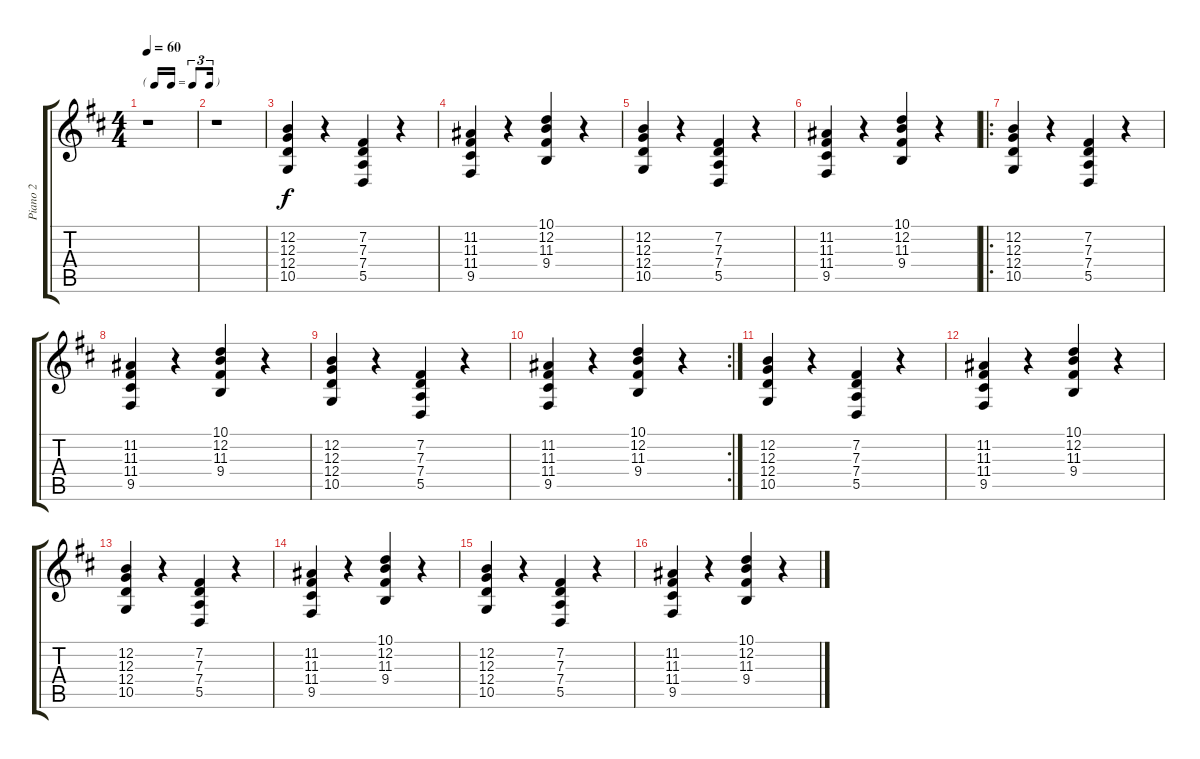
\track ("Piano 2" "Piano 2") {instrument acousticgrandpiano}
\staff {score tabs}
\tuning (E4 B3 G3 D3 A2 D2) {hide}
\ts (4 4)
\tf triplet16th
\tempo 60
\clef g2
\ks d
r.1{dy f} |
r.1 |
(12.2 12.3 12.4 10.5).4 r.4 (7.2 7.3 7.4 5.5).4 r.4 |
(11.2 11.3 11.4 9.5).4 r.4 (10.1 12.2 11.3 9.4).4 r.4 |
(12.2 12.3 12.4 10.5).4 r.4 (7.2 7.3 7.4 5.5).4 r.4 |
(11.2 11.3 11.4 9.5).4 r.4 (10.1 12.2 11.3 9.4).4 r.4 |
\ro
(12.2 12.3 12.4 10.5).4 r.4 (7.2 7.3 7.4 5.5).4 r.4 |
(11.2 11.3 11.4 9.5).4 r.4 (10.1 12.2 11.3 9.4).4 r.4 |
(12.2 12.3 12.4 10.5).4 r.4 (7.2 7.3 7.4 5.5).4 r.4 |
\rc 2
(11.2 11.3 11.4 9.5).4 r.4 (10.1 12.2 11.3 9.4).4 r.4 |
(12.2 12.3 12.4 10.5).4 r.4 (7.2 7.3 7.4 5.5).4 r.4 |
(11.2 11.3 11.4 9.5).4 r.4 (10.1 12.2 11.3 9.4).4 r.4 |
(12.2 12.3 12.4 10.5).4 r.4 (7.2 7.3 7.4 5.5).4 r.4 |
(11.2 11.3 11.4 9.5).4 r.4 (10.1 12.2 11.3 9.4).4 r.4 |
(12.2 12.3 12.4 10.5).4 r.4 (7.2 7.3 7.4 5.5).4 r.4 |
(11.2 11.3 11.4 9.5).4 r.4 (10.1 12.2 11.3 9.4).4 r.4
